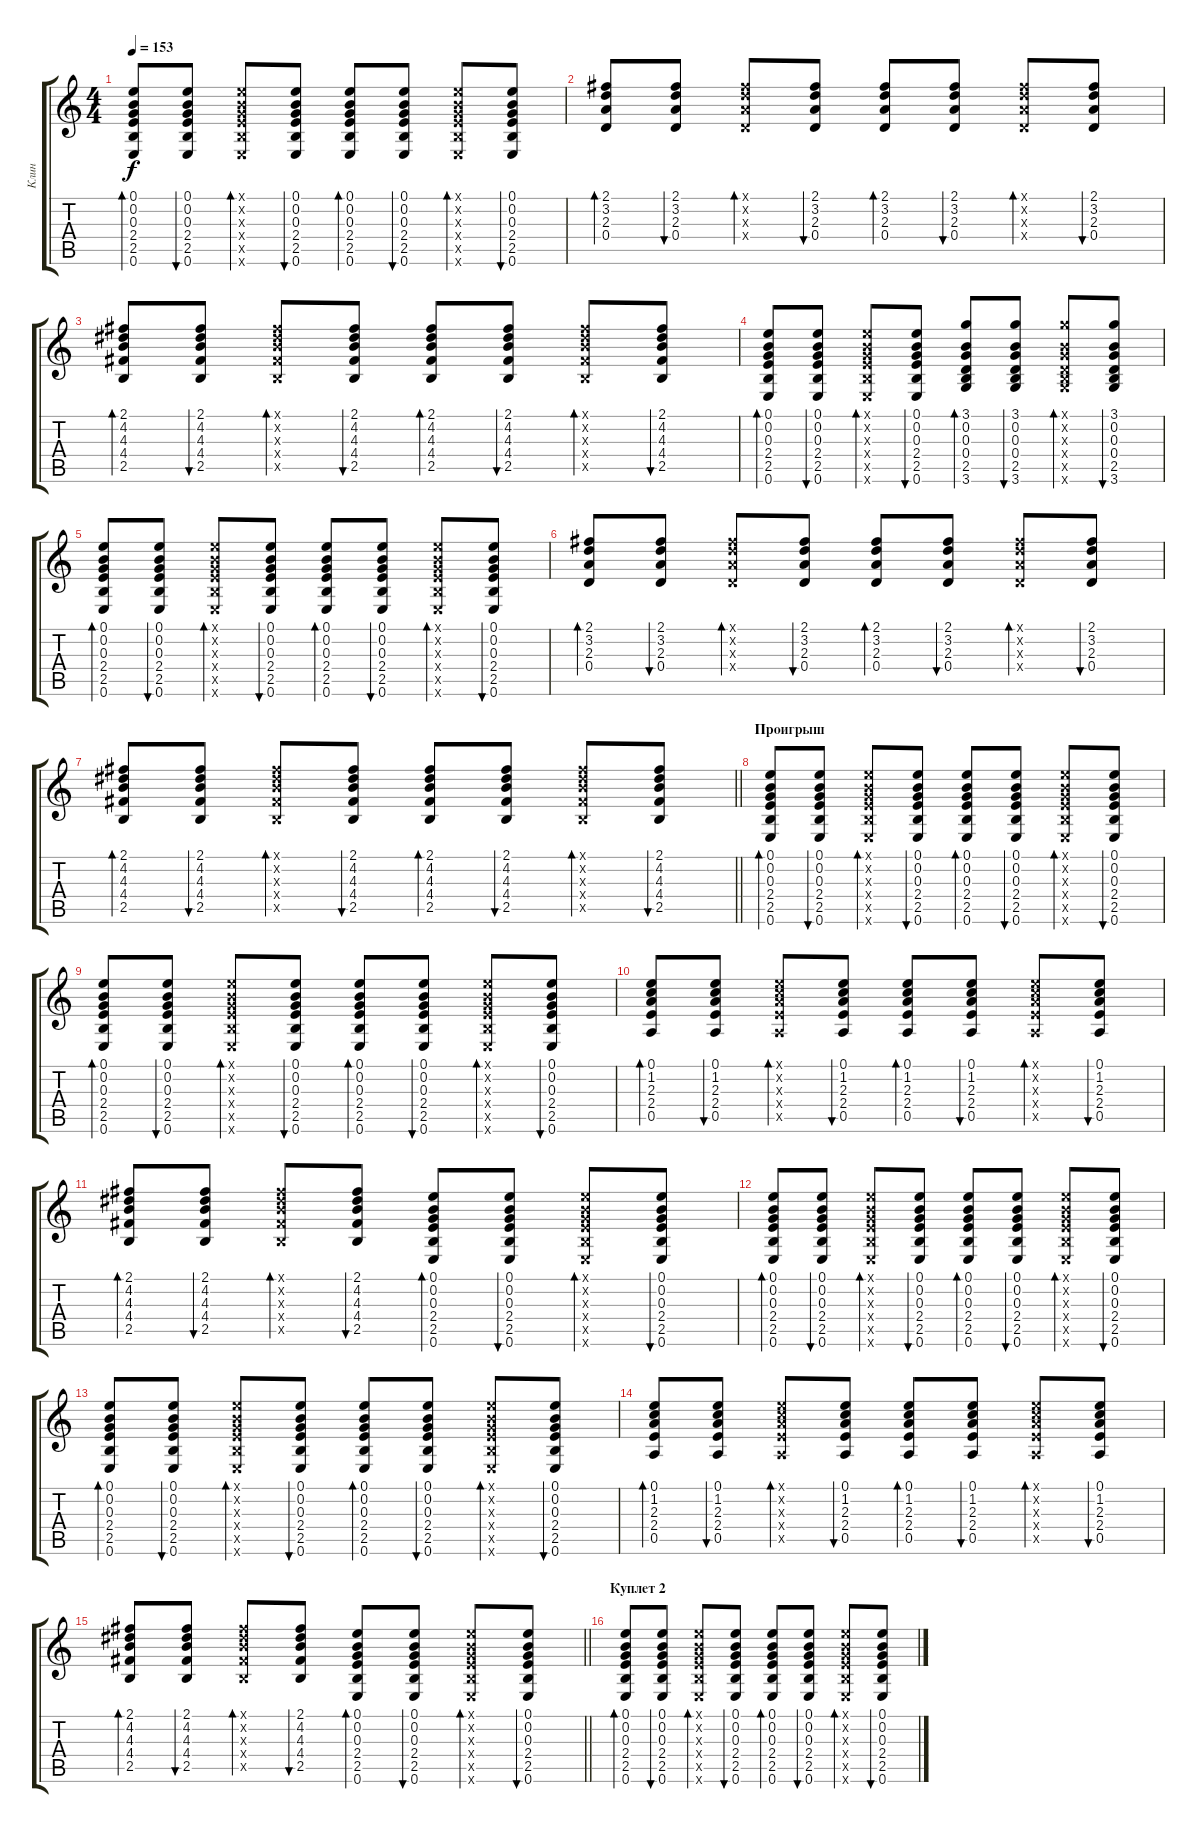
\track ("Клин" "Клин") {instrument electricguitarclean}
\staff {score tabs}
\tuning (E4 B3 G3 D3 A2 E2) {hide}
\ts (4 4)
\tempo 153
\clef g2
\ks c
(0.1 0.2 0.3 2.4 2.5 0.6).8{bd 30 dy f} (0.1 0.2 0.3 2.4 2.5 0.6).8{bu 30} (0.1{x} 0.2{x} 0.3{x} 2.4{x} 2.5{x} 0.6{x}).8{bd 30} (0.1 0.2 0.3 2.4 2.5 0.6).8{bu 30} (0.1 0.2 0.3 2.4 2.5 0.6).8{bd 30} (0.1 0.2 0.3 2.4 2.5 0.6).8{bu 30} (0.1{x} 0.2{x} 0.3{x} 2.4{x} 2.5{x} 0.6{x}).8{bd 30} (0.1 0.2 0.3 2.4 2.5 0.6).8{bu 30} |
(2.1 3.2 2.3 0.4).8{bd 30} (2.1 3.2 2.3 0.4).8{bu 30} (2.1{x} 3.2{x} 2.3{x} 0.4{x}).8{bd 30} (2.1 3.2 2.3 0.4).8{bu 30} (2.1 3.2 2.3 0.4).8{bd 30} (2.1 3.2 2.3 0.4).8{bu 30} (2.1{x} 3.2{x} 2.3{x} 0.4{x}).8{bd 30} (2.1 3.2 2.3 0.4).8{bu 30} |
(2.1 4.2 4.3 4.4 2.5).8{bd 30} (2.1 4.2 4.3 4.4 2.5).8{bu 30} (2.1{x} 4.2{x} 4.3{x} 4.4{x} 2.5{x}).8{bd 30} (2.1 4.2 4.3 4.4 2.5).8{bu 30} (2.1 4.2 4.3 4.4 2.5).8{bd 30} (2.1 4.2 4.3 4.4 2.5).8{bu 30} (2.1{x} 4.2{x} 4.3{x} 4.4{x} 2.5{x}).8{bd 30} (2.1 4.2 4.3 4.4 2.5).8{bu 30} |
(0.1 0.2 0.3 2.4 2.5 0.6).8{bd 30} (0.1 0.2 0.3 2.4 2.5 0.6).8{bu 30} (0.1{x} 0.2{x} 0.3{x} 2.4{x} 2.5{x} 0.6{x}).8{bd 30} (0.1 0.2 0.3 2.4 2.5 0.6).8{bu 30} (3.1 0.2 0.3 0.4 2.5 3.6).8{bd 30} (3.1 0.2 0.3 0.4 2.5 3.6).8{bu 30} (3.1{x} 0.2{x} 0.3{x} 0.4{x} 2.5{x} 3.6{x}).8{bd 30} (3.1 0.2 0.3 0.4 2.5 3.6).8{bu 30} |
(0.1 0.2 0.3 2.4 2.5 0.6).8{bd 30} (0.1 0.2 0.3 2.4 2.5 0.6).8{bu 30} (0.1{x} 0.2{x} 0.3{x} 2.4{x} 2.5{x} 0.6{x}).8{bd 30} (0.1 0.2 0.3 2.4 2.5 0.6).8{bu 30} (0.1 0.2 0.3 2.4 2.5 0.6).8{bd 30} (0.1 0.2 0.3 2.4 2.5 0.6).8{bu 30} (0.1{x} 0.2{x} 0.3{x} 2.4{x} 2.5{x} 0.6{x}).8{bd 30} (0.1 0.2 0.3 2.4 2.5 0.6).8{bu 30} |
(2.1 3.2 2.3 0.4).8{bd 30} (2.1 3.2 2.3 0.4).8{bu 30} (2.1{x} 3.2{x} 2.3{x} 0.4{x}).8{bd 30} (2.1 3.2 2.3 0.4).8{bu 30} (2.1 3.2 2.3 0.4).8{bd 30} (2.1 3.2 2.3 0.4).8{bu 30} (2.1{x} 3.2{x} 2.3{x} 0.4{x}).8{bd 30} (2.1 3.2 2.3 0.4).8{bu 30} |
\barLineRight lightlight
(2.1 4.2 4.3 4.4 2.5).8{bd 30} (2.1 4.2 4.3 4.4 2.5).8{bu 30} (2.1{x} 4.2{x} 4.3{x} 4.4{x} 2.5{x}).8{bd 30} (2.1 4.2 4.3 4.4 2.5).8{bu 30} (2.1 4.2 4.3 4.4 2.5).8{bd 30} (2.1 4.2 4.3 4.4 2.5).8{bu 30} (2.1{x} 4.2{x} 4.3{x} 4.4{x} 2.5{x}).8{bd 30} (2.1 4.2 4.3 4.4 2.5).8{bu 30} |
\section ("" "Проигрыш")
(0.1 0.2 0.3 2.4 2.5 0.6).8{bd 30} (0.1 0.2 0.3 2.4 2.5 0.6).8{bu 30} (0.1{x} 0.2{x} 0.3{x} 2.4{x} 2.5{x} 0.6{x}).8{bd 30} (0.1 0.2 0.3 2.4 2.5 0.6).8{bu 30} (0.1 0.2 0.3 2.4 2.5 0.6).8{bd 30} (0.1 0.2 0.3 2.4 2.5 0.6).8{bu 30} (0.1{x} 0.2{x} 0.3{x} 2.4{x} 2.5{x} 0.6{x}).8{bd 30} (0.1 0.2 0.3 2.4 2.5 0.6).8{bu 30} |
(0.1 0.2 0.3 2.4 2.5 0.6).8{bd 30} (0.1 0.2 0.3 2.4 2.5 0.6).8{bu 30} (0.1{x} 0.2{x} 0.3{x} 2.4{x} 2.5{x} 0.6{x}).8{bd 30} (0.1 0.2 0.3 2.4 2.5 0.6).8{bu 30} (0.1 0.2 0.3 2.4 2.5 0.6).8{bd 30} (0.1 0.2 0.3 2.4 2.5 0.6).8{bu 30} (0.1{x} 0.2{x} 0.3{x} 2.4{x} 2.5{x} 0.6{x}).8{bd 30} (0.1 0.2 0.3 2.4 2.5 0.6).8{bu 30} |
(0.1 1.2 2.3 2.4 0.5).8{bd 30} (0.1 1.2 2.3 2.4 0.5).8{bu 30} (0.1{x} 1.2{x} 2.3{x} 2.4{x} 0.5{x}).8{bd 30} (0.1 1.2 2.3 2.4 0.5).8{bu 30} (0.1 1.2 2.3 2.4 0.5).8{bd 30} (0.1 1.2 2.3 2.4 0.5).8{bu 30} (0.1{x} 1.2{x} 2.3{x} 2.4{x} 0.5{x}).8{bd 30} (0.1 1.2 2.3 2.4 0.5).8{bu 30} |
(2.1 4.2 4.3 4.4 2.5).8{bd 30} (2.1 4.2 4.3 4.4 2.5).8{bu 30} (2.1{x} 4.2{x} 4.3{x} 4.4{x} 2.5{x}).8{bd 30} (2.1 4.2 4.3 4.4 2.5).8{bu 30} (0.1 0.2 0.3 2.4 2.5 0.6).8{bd 30} (0.1 0.2 0.3 2.4 2.5 0.6).8{bu 30} (0.1{x} 0.2{x} 0.3{x} 2.4{x} 2.5{x} 0.6{x}).8{bd 30} (0.1 0.2 0.3 2.4 2.5 0.6).8{bu 30} |
(0.1 0.2 0.3 2.4 2.5 0.6).8{bd 30} (0.1 0.2 0.3 2.4 2.5 0.6).8{bu 30} (0.1{x} 0.2{x} 0.3{x} 2.4{x} 2.5{x} 0.6{x}).8{bd 30} (0.1 0.2 0.3 2.4 2.5 0.6).8{bu 30} (0.1 0.2 0.3 2.4 2.5 0.6).8{bd 30} (0.1 0.2 0.3 2.4 2.5 0.6).8{bu 30} (0.1{x} 0.2{x} 0.3{x} 2.4{x} 2.5{x} 0.6{x}).8{bd 30} (0.1 0.2 0.3 2.4 2.5 0.6).8{bu 30} |
(0.1 0.2 0.3 2.4 2.5 0.6).8{bd 30} (0.1 0.2 0.3 2.4 2.5 0.6).8{bu 30} (0.1{x} 0.2{x} 0.3{x} 2.4{x} 2.5{x} 0.6{x}).8{bd 30} (0.1 0.2 0.3 2.4 2.5 0.6).8{bu 30} (0.1 0.2 0.3 2.4 2.5 0.6).8{bd 30} (0.1 0.2 0.3 2.4 2.5 0.6).8{bu 30} (0.1{x} 0.2{x} 0.3{x} 2.4{x} 2.5{x} 0.6{x}).8{bd 30} (0.1 0.2 0.3 2.4 2.5 0.6).8{bu 30} |
(0.1 1.2 2.3 2.4 0.5).8{bd 30} (0.1 1.2 2.3 2.4 0.5).8{bu 30} (0.1{x} 1.2{x} 2.3{x} 2.4{x} 0.5{x}).8{bd 30} (0.1 1.2 2.3 2.4 0.5).8{bu 30} (0.1 1.2 2.3 2.4 0.5).8{bd 30} (0.1 1.2 2.3 2.4 0.5).8{bu 30} (0.1{x} 1.2{x} 2.3{x} 2.4{x} 0.5{x}).8{bd 30} (0.1 1.2 2.3 2.4 0.5).8{bu 30} |
\barLineRight lightlight
(2.1 4.2 4.3 4.4 2.5).8{bd 30} (2.1 4.2 4.3 4.4 2.5).8{bu 30} (2.1{x} 4.2{x} 4.3{x} 4.4{x} 2.5{x}).8{bd 30} (2.1 4.2 4.3 4.4 2.5).8{bu 30} (0.1 0.2 0.3 2.4 2.5 0.6).8{bd 30} (0.1 0.2 0.3 2.4 2.5 0.6).8{bu 30} (0.1{x} 0.2{x} 0.3{x} 2.4{x} 2.5{x} 0.6{x}).8{bd 30} (0.1 0.2 0.3 2.4 2.5 0.6).8{bu 30} |
\section ("" "Куплет 2")
(0.1 0.2 0.3 2.4 2.5 0.6).8{bd 30} (0.1 0.2 0.3 2.4 2.5 0.6).8{bu 30} (0.1{x} 0.2{x} 0.3{x} 2.4{x} 2.5{x} 0.6{x}).8{bd 30} (0.1 0.2 0.3 2.4 2.5 0.6).8{bu 30} (0.1 0.2 0.3 2.4 2.5 0.6).8{bd 30} (0.1 0.2 0.3 2.4 2.5 0.6).8{bu 30} (0.1{x} 0.2{x} 0.3{x} 2.4{x} 2.5{x} 0.6{x}).8{bd 30} (0.1 0.2 0.3 2.4 2.5 0.6).8{bu 30}
